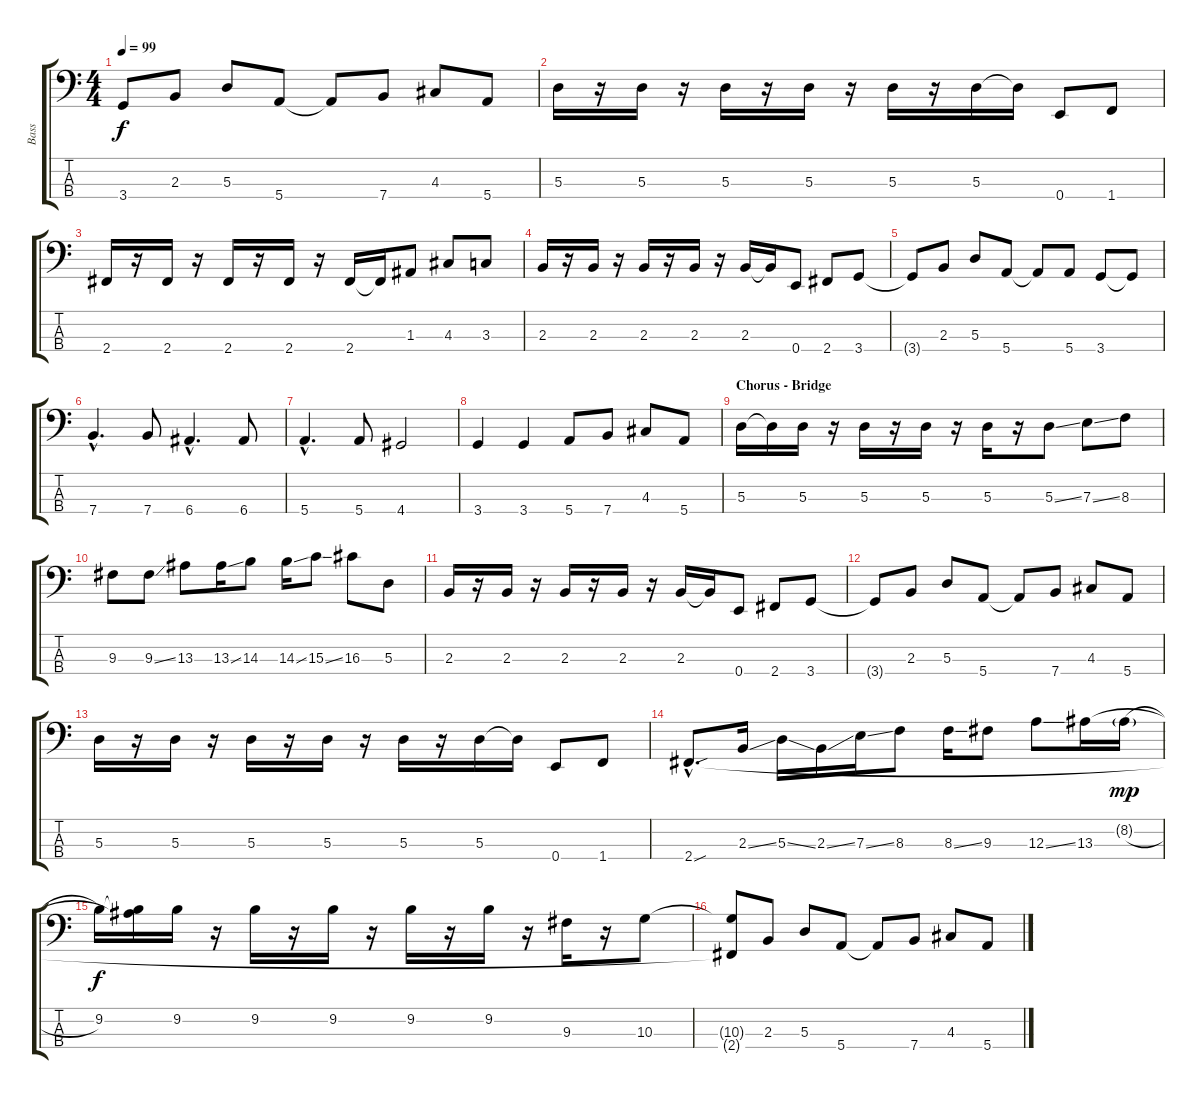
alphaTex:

\track ("Bass" "Bass") {instrument electricbasspick}
\staff {score tabs}
\tuning (G2 D2 A1 E1) {hide}
\ts (4 4)
\tempo 99
\clef f4
\ks c
3.4{t}.8{dy f} 2.3.8 5.3.8 5.4.8 5.4{t}.8 7.4.8 4.3.8 5.4.8 |
5.3.16 r.16 5.3.16 r.16 5.3.16 r.16 5.3.16 r.16 5.3.16 r.16 5.3.16 5.3{t}.16 0.4.8 1.4.8 |
2.4.16 r.16 2.4.16 r.16 2.4.16 r.16 2.4.16 r.16 2.4.16 2.4{t}.16 1.3.8 4.3.8 3.3.8 |
2.3.16 r.16 2.3.16 r.16 2.3.16 r.16 2.3.16 r.16 2.3.16 2.3{t}.16 0.4.8 2.4.8 3.4.8 |
3.4{t}.8 2.3.8 5.3.8 5.4.8 5.4{t}.8 5.4.8 3.4.8 3.4{t}.8 |
7.4{hac}.4{d} 7.4.8 6.4{hac}.4{d} 6.4.8 |
5.4{hac}.4{d} 5.4.8 4.4.2 |
3.4.4 3.4.4 5.4.8 7.4.8 4.3.8 5.4.8 |
\section ("" "Chorus - Bridge")
5.3.16 5.3{t}.16 5.3.16 r.16 5.3.16 r.16 5.3.16 r.16 5.3.16 r.16 5.3{ss}.8 7.3{ss}.8 8.3.8 |
9.3.8 9.3{ss}.8 13.3.8 13.3{ss}.16 14.3.8 14.3{ss}.16 15.3{ss}.8 16.3.8 5.3.8 |
2.3.16 r.16 2.3.16 r.16 2.3.16 r.16 2.3.16 r.16 2.3.16 2.3{t}.16 0.4.8 2.4.8 3.4.8 |
3.4{t}.8 2.3.8 5.3.8 5.4.8 5.4{t}.8 7.4.8 4.3.8 5.4.8 |
5.3.16 r.16 5.3.16 r.16 5.3.16 r.16 5.3.16 r.16 5.3.16 r.16 5.3.16 5.3{t}.16 0.4.8 1.4.8 |
2.4{sou hac}.8{d} 2.3{ss}.16 5.3{ss}.16 2.3{ss}.16 7.3{ss}.16 8.3.8 8.3{ss}.16 9.3.8 12.3{ss}.8 13.3.16 8.2{h g}.16{dy mp} |
9.2.16{dy f} (9.2{t} 13.3{t}).16 9.2.16 r.16 9.2.16 r.16 9.2.16 r.16 9.2.16 r.16 9.2.16 r.16 9.3.16 r.16 10.3.8 |
(10.3{t} 2.4{t}).8 2.3.8 5.3.8 5.4.8 5.4{t}.8 7.4.8 4.3.8 5.4.8
